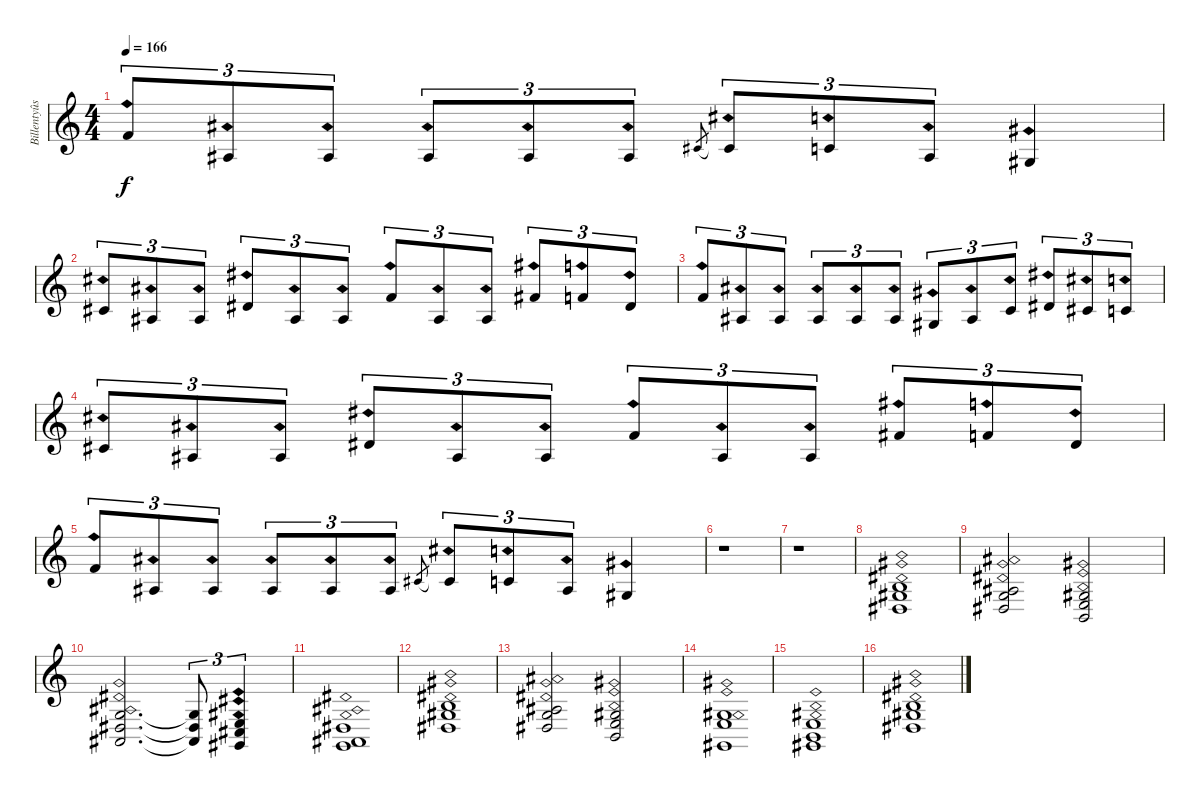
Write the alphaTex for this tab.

\track ("Billentyûs 1 (Mats Olausson)" "Billentyûs") {instrument lead3calliope}
\staff {score}
\tuning (E4 B3 G3 D3 A2 E2) {hide}
\ts (4 4)
\tempo 166
\clef g2
\ks c
1.1{ph 12}.8{tu (3 2) dy f} 3.3{ph 12}.8{tu (3 2)} 3.3{ph 12}.8{tu (3 2)} 3.3{ph 12}.8{tu (3 2)} 3.3{ph 12}.8{tu (3 2)} 3.3{ph 12}.8{tu (3 2)} 2.2{h}.8{gr} 2.2{ph 12}.8{tu (3 2)} 1.2{ph 12}.8{tu (3 2)} 3.3{ph 12}.8{tu (3 2)} 1.3{ph 12}.4 |
2.2{ph 12}.8{tu (3 2)} 3.3{ph 12}.8{tu (3 2)} 3.3{ph 12}.8{tu (3 2)} 4.2{ph 12}.8{tu (3 2)} 3.3{ph 12}.8{tu (3 2)} 3.3{ph 12}.8{tu (3 2)} 1.1{ph 12}.8{tu (3 2)} 3.3{ph 12}.8{tu (3 2)} 3.3{ph 12}.8{tu (3 2)} 2.1{ph 12}.8{tu (3 2)} 1.1{ph 12}.8{tu (3 2)} 4.2{ph 12}.8{tu (3 2)} |
1.1{ph 12}.8{tu (3 2)} 3.3{ph 12}.8{tu (3 2)} 3.3{ph 12}.8{tu (3 2)} 3.3{ph 12}.8{tu (3 2)} 3.3{ph 12}.8{tu (3 2)} 3.3{ph 12}.8{tu (3 2)} 1.3{ph 12}.8{tu (3 2)} 3.3{ph 12}.8{tu (3 2)} 1.2{ph 12}.8{tu (3 2)} 4.2{ph 12}.8{tu (3 2)} 2.2{ph 12}.8{tu (3 2)} 1.2{ph 12}.8{tu (3 2)} |
2.2{ph 12}.8{tu (3 2)} 3.3{ph 12}.8{tu (3 2)} 3.3{ph 12}.8{tu (3 2)} 4.2{ph 12}.8{tu (3 2)} 3.3{ph 12}.8{tu (3 2)} 3.3{ph 12}.8{tu (3 2)} 1.1{ph 12}.8{tu (3 2)} 3.3{ph 12}.8{tu (3 2)} 3.3{ph 12}.8{tu (3 2)} 2.1{ph 12}.8{tu (3 2)} 1.1{ph 12}.8{tu (3 2)} 4.2{ph 12}.8{tu (3 2)} |
1.1{ph 12}.8{tu (3 2)} 3.3{ph 12}.8{tu (3 2)} 3.3{ph 12}.8{tu (3 2)} 3.3{ph 12}.8{tu (3 2)} 3.3{ph 12}.8{tu (3 2)} 3.3{ph 12}.8{tu (3 2)} 2.2{h}.8{gr} 2.2{ph 12}.8{tu (3 2)} 1.2{ph 12}.8{tu (3 2)} 3.3{ph 12}.8{tu (3 2)} 1.3{ph 12}.4 |
r.1 |
r.1 |
(0.2{ph 12} 1.3{ph 12} 1.4{ph 12}).1{volume 6} |
(0.3{ph 12} 8.4{ph 12} 6.5{ph 12}).2 (1.3{ph 12} 2.4{ph 12} 2.5{ph 12}).2 |
(0.3{ph 12} 1.4{ph 12} 1.5{ph 12}).2{d} (0.3{t} 1.4{t} 1.5{t}).8{tu (3 2)} (2.4{ph 12} 4.5{ph 12} 4.6{ph 12}).4{tu (3 2)} |
(1.4{ph 12} 1.5{ph 12} 3.6{ph 12}).1 |
(0.2{ph 12} 1.3{ph 12} 1.4{ph 12}).1 |
(0.3{ph 12} 8.4{ph 12} 6.5{ph 12}).2 (1.3{ph 12} 2.4{ph 12} 2.5{ph 12}).2 |
(1.3{ph 12} 2.4{ph 12} 4.6{ph 12}).1 |
(2.4{ph 12} 2.5{ph 12} 4.6{ph 12}).1 |
(0.2{ph 12} 1.3{ph 12} 1.4{ph 12}).1
